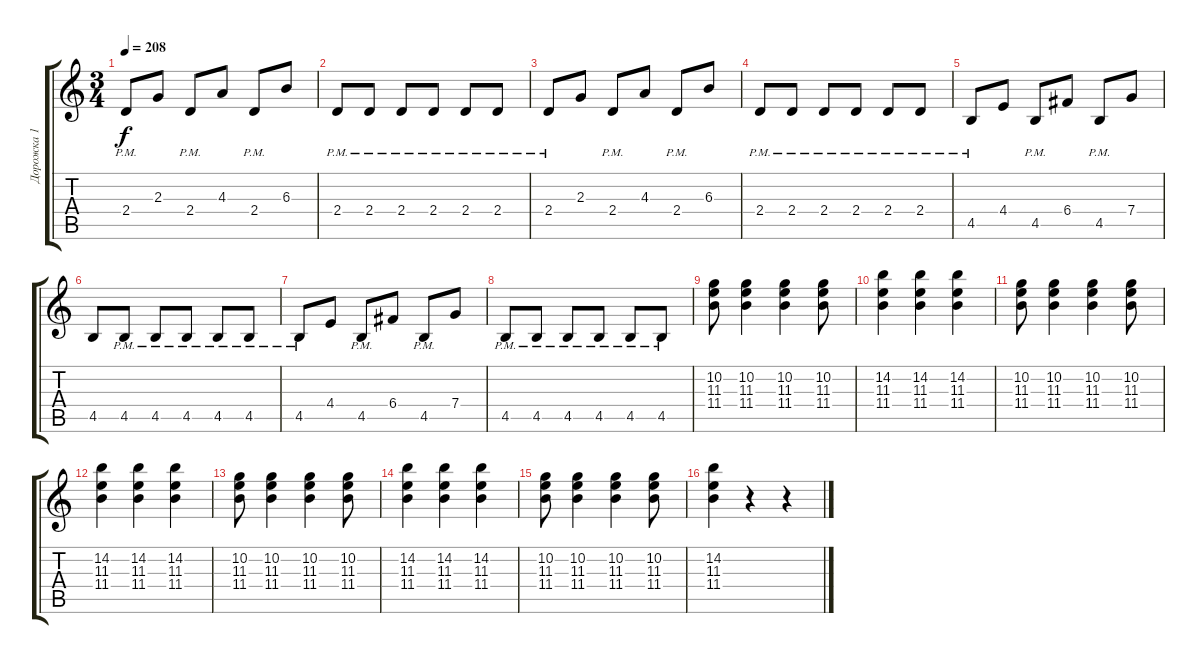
\track ("Дорожка 1" "Дорожка 1") {instrument distortionguitar}
\staff {score tabs}
\tuning (D4 A3 F3 C3 G2 C2) {hide}
\ts (3 4)
\tempo 208
\clef g2
\ks c
2.4{pm}.8{dy f} 2.3.8 2.4{pm}.8 4.3.8 2.4{pm}.8 6.3.8 |
2.4{pm}.8 2.4{pm}.8 2.4{pm}.8 2.4{pm}.8 2.4{pm}.8 2.4{pm}.8 |
2.4{pm}.8 2.3.8 2.4{pm}.8 4.3.8 2.4{pm}.8 6.3.8 |
2.4{pm}.8 2.4{pm}.8 2.4{pm}.8 2.4{pm}.8 2.4{pm}.8 2.4{pm}.8 |
4.5{pm}.8 4.4.8 4.5{pm}.8 6.4.8 4.5{pm}.8 7.4.8 |
4.5.8 4.5{pm}.8 4.5{pm}.8 4.5{pm}.8 4.5{pm}.8 4.5{pm}.8 |
4.5{pm}.8 4.4.8 4.5{pm}.8 6.4.8 4.5{pm}.8 7.4.8 |
4.5{pm}.8 4.5{pm}.8 4.5{pm}.8 4.5{pm}.8 4.5{pm}.8 4.5{pm}.8 |
(10.2 11.3 11.4).8 (10.2 11.3 11.4).4 (10.2 11.3 11.4).4 (10.2 11.3 11.4).8 |
(14.2 11.3 11.4).4 (14.2 11.3 11.4).4 (14.2 11.3 11.4).4 |
(10.2 11.3 11.4).8 (10.2 11.3 11.4).4 (10.2 11.3 11.4).4 (10.2 11.3 11.4).8 |
(14.2 11.3 11.4).4 (14.2 11.3 11.4).4 (14.2 11.3 11.4).4 |
(10.2 11.3 11.4).8 (10.2 11.3 11.4).4 (10.2 11.3 11.4).4 (10.2 11.3 11.4).8 |
(14.2 11.3 11.4).4 (14.2 11.3 11.4).4 (14.2 11.3 11.4).4 |
(10.2 11.3 11.4).8 (10.2 11.3 11.4).4 (10.2 11.3 11.4).4 (10.2 11.3 11.4).8 |
(14.2 11.3 11.4).4 r.4 r.4
